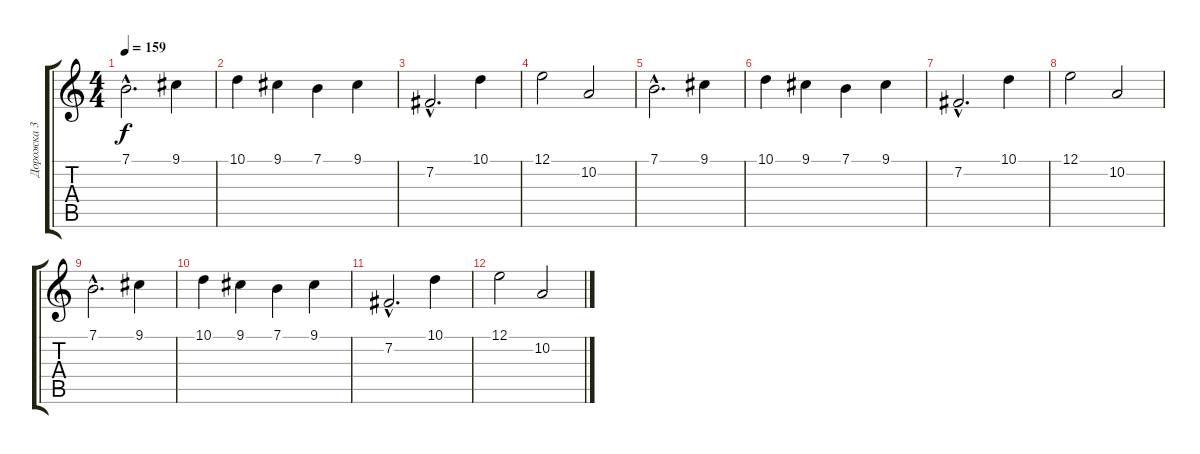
\track ("Дорожка 3" "Дорожка 3") {instrument musicbox}
\staff {score tabs}
\tuning (E4 B3 G3 D3 A2 E2) {hide}
\ts (4 4)
\tempo 159
\clef g2
\ks c
7.1{hac}.2{d dy f} 9.1.4 |
10.1.4 9.1.4 7.1.4 9.1.4 |
7.2{hac}.2{d} 10.1.4 |
12.1.2 10.2.2 |
7.1{hac}.2{d} 9.1.4 |
10.1.4 9.1.4 7.1.4 9.1.4 |
7.2{hac}.2{d} 10.1.4 |
12.1.2 10.2.2 |
7.1{hac}.2{d} 9.1.4 |
10.1.4 9.1.4 7.1.4 9.1.4 |
7.2{hac}.2{d} 10.1.4 |
12.1.2 10.2.2
